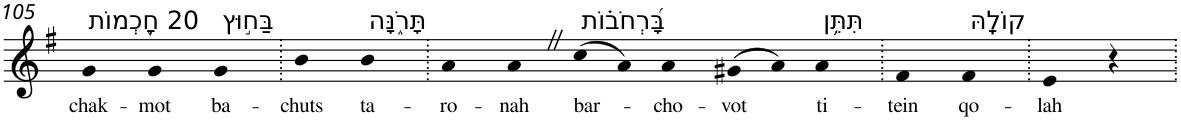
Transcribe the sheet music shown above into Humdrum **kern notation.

**kern	**text
*part1	*part1
*staff1	*staff1
*I"Piano	*
*I'Pno	*
!!LO:PB:g=z
*clefG2	*
*k[f#]	*
*G:	*
=105	=105
!LO:TX:a:t=20 חָ֭כְמוֹת	!
!	!LO:LY:b
4g	chak-
!	!LO:LY:b
4g	-mot
!LO:TX:a:t=בַּח֣וּץ	!
!	!LO:LY:b
4g	ba-
=106.	=106.
!	!LO:LY:b
4b	-chuts
!LO:TX:a:t=תָּרֹ֑נָּה	!
!	!LO:LY:b
4b	ta-
=107.	=107.
!	!LO:LY:b
4a	-ro-
!	!LO:LY:b
4aZ	-nah
!LO:TX:a:t=בָּ֝רְחֹב֗וֹת	!
!	!LO:LY:b
(>8cc	bar-
8a)	.
!	!LO:LY:b
4a	-cho-
!	!LO:LY:b
(>8g#X	-vot
8a)	.
!LO:TX:a:t=תִּתֵּ֥ן	!
!	!LO:LY:b
4a	ti-
=108.	=108.
!	!LO:LY:b
4f#	-tein
!LO:TX:a:t=קוֹלָֽהּ	!
!	!LO:LY:b
4f#	qo-
=109.	=109.
!	!LO:LY:b
4e	-lah
4r	.
=.	=.
*-	*-
